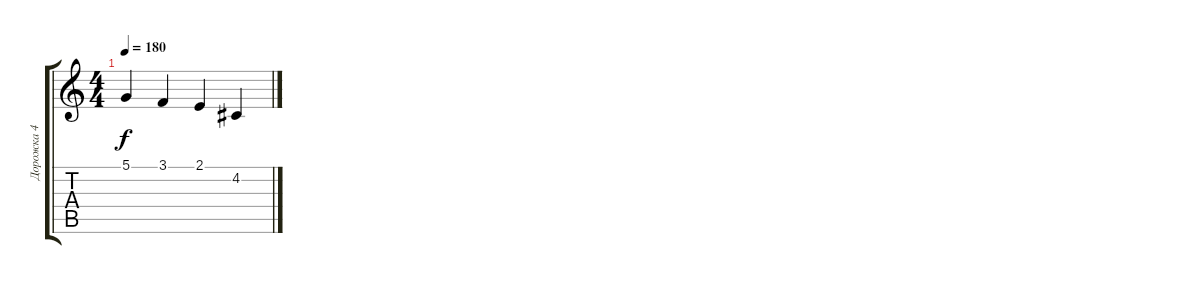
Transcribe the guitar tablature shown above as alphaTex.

\track ("Дорожка 4" "Дорожка 4") {instrument choiraahs}
\staff {score tabs}
\tuning (D4 A3 F3 C3 G2 D2) {hide}
\ts (4 4)
\tempo 180
\clef g2
\ks c
5.1.4{dy f} 3.1.4 2.1.4 4.2.4
